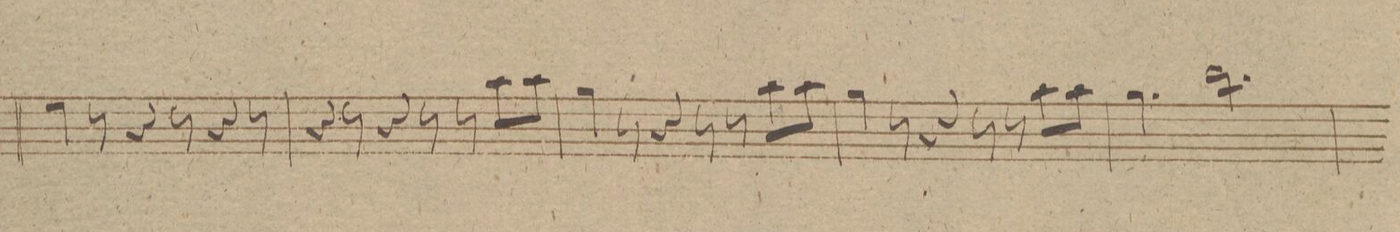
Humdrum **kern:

**kern	**dynam
*I"Fagotto 1mo	*
*clefF4	*
*k[f#]	*
*M9/8	*
4G\	.
8r	.
4r	.
8r	.
4r	.
8r	.
=47	=47
4r	.
8r	.
4r	.
8r	.
8r	.
8c\L	.
8c\J	.
=48	=48
4B\	.
8r	.
4r	.
8r	.
8r	.
8c\L	.
8c\J	.
=49	=49
4B\	.
8r	.
4r	.
8r	.
8r	.
8c\L	.
8c\J	.
=50	=50
4.B\	.
*2\right	*
2.d\	.
=51	=51
*-	*-
